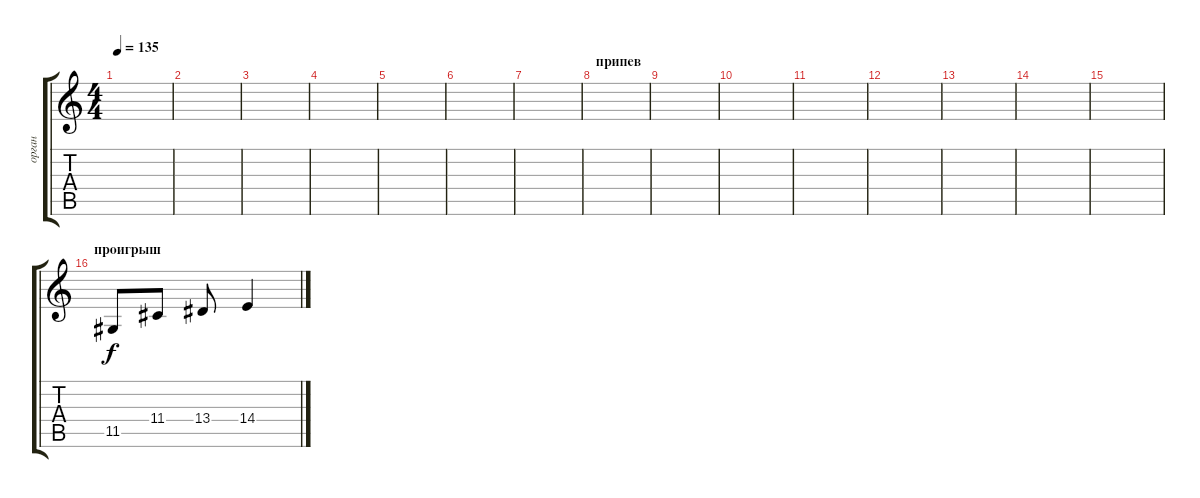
\track ("орган" "орган") {instrument churchorgan}
\staff {score tabs}
\tuning (E4 B3 G3 D3 A2 E2) {hide}
\ts (4 4)
\tempo 135
\clef g2
\ks c
|
|
|
|
|
|
|
\section ("" "припев")
|
|
|
|
|
|
|
|
\section ("" "проигрыш")
11.5.8 11.4.8 13.4.8 14.4.4
